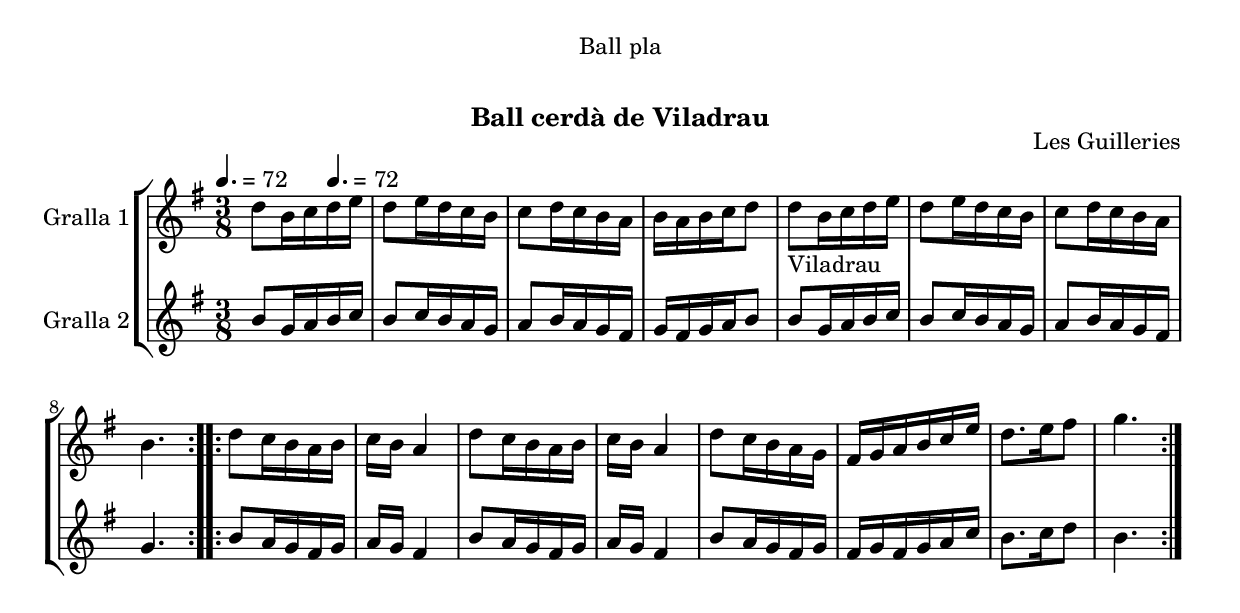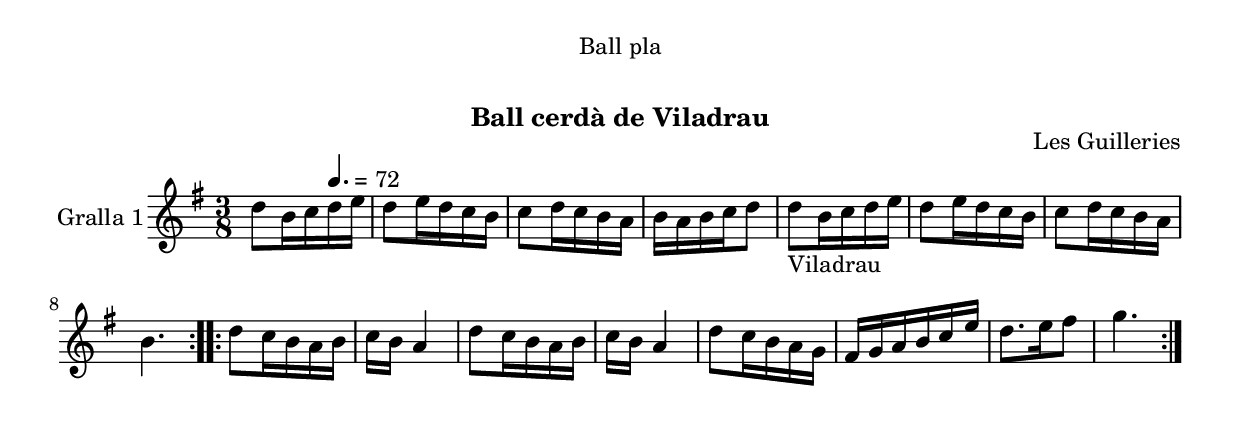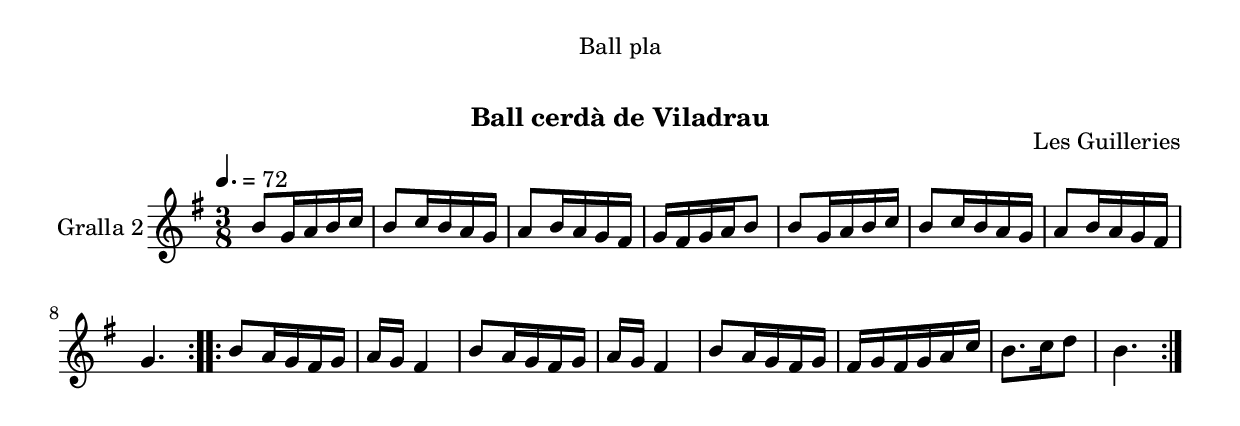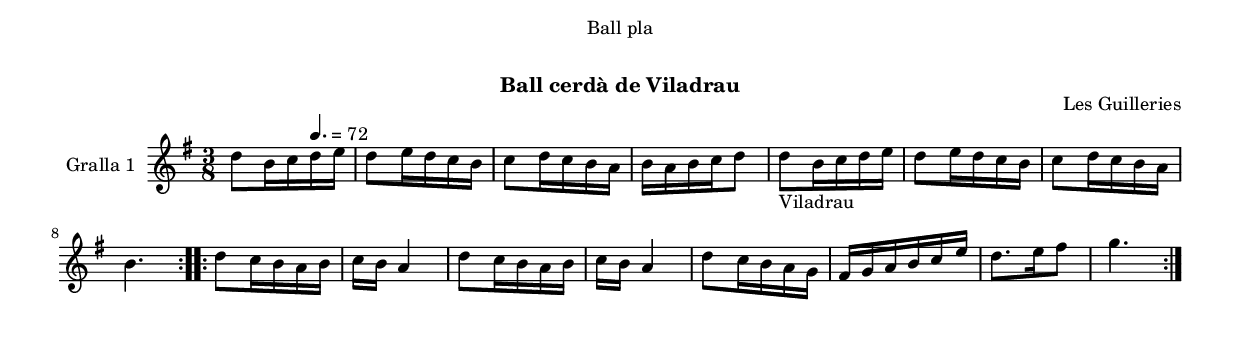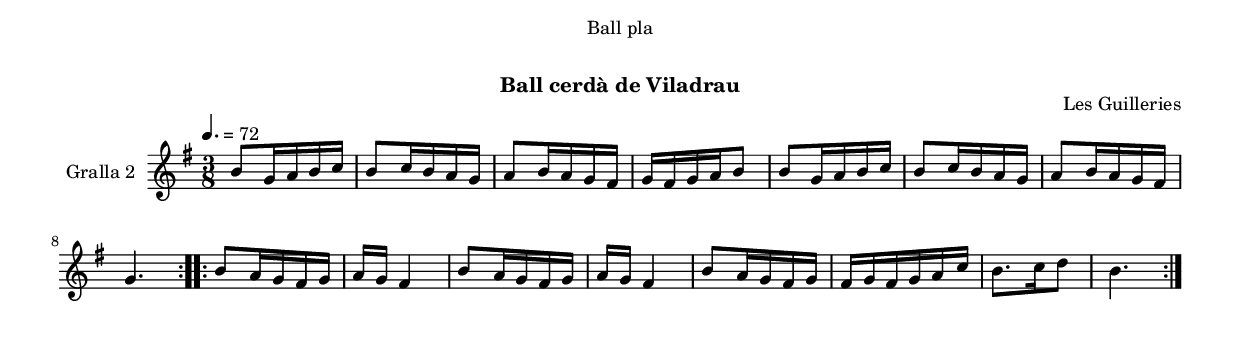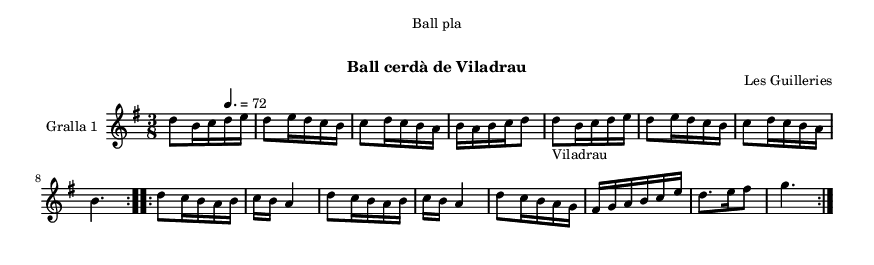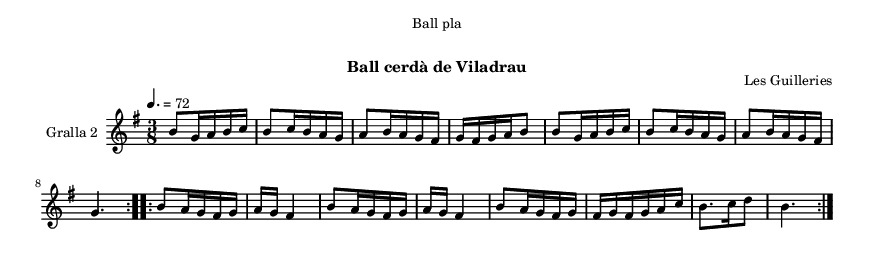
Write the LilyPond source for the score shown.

\version "2.16.0"

\header {
  dedication="Ball pla"
  title="     "
  subtitle="Ball cerdà de Viladrau"
  subsubtitle=""
  poet=""
  meter=""
  piece=""
  composer=""
  arranger=""
  opus="Les Guilleries"
  instrument=""
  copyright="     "
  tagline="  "
}

liniaroAa =
\relative d''
{
  \clef treble
  \key g \major
  \time 3/8
  \repeat volta 2 { d8 b16 c \tempo 4. = 72 d e  |
  d8 e16 d c b  |
  c8 d16 c b a  |
  b16 a b c d8  |
  %05
  d8 _"Viladrau" b16 c d e  |
  d8 e16 d c b  |
  c8 d16 c b a  |
  b4.  | }
  \repeat volta 2 { d8 c16 b a b  |
  %10
  c16 b a4  |
  d8 c16 b a b  |
  c16 b a4  |
  d8 c16 b a g  |
  fis16 g a b c e  |
  %15
  d8. e16 fis8  |
  g4.  | }
}

liniaroAb =
\relative b'
{
  \tempo 4. = 72
  \clef treble
  \key g \major
  \time 3/8
  \repeat volta 2 { b8 g16 a b c  |
  b8 c16 b a g  |
  a8 b16 a g fis  |
  g16 fis g a b8  |
  %05
  b8 g16 a b c  |
  b8 c16 b a g  |
  a8 b16 a g fis  |
  g4.  | }
  \repeat volta 2 { b8 a16 g fis g  |
  %10
  a16 g fis4  |
  b8 a16 g fis g  |
  a16 g fis4  |
  b8 a16 g fis g  |
  fis16 g fis g a c  |
  %15
  b8. c16 d8  |
  b4.  | }
}

\book {

\paper {
  print-page-number = false
  #(set-paper-size "a4")
  #(layout-set-staff-size 20)
}

\bookpart {
  \score {
    \new StaffGroup {
      \override Score.RehearsalMark #'self-alignment-X = #LEFT
      <<
        \new Staff \with {instrumentName = #"Gralla 1" } \liniaroAa
        \new Staff \with {instrumentName = #"Gralla 2" } \liniaroAb
      >>
    }
    \layout {}
  }\score { \unfoldRepeats
    \new StaffGroup {
      \override Score.RehearsalMark #'self-alignment-X = #LEFT
      <<
        \new Staff \with {instrumentName = #"Gralla 1" } \liniaroAa
        \new Staff \with {instrumentName = #"Gralla 2" } \liniaroAb
      >>
    }
    \midi {}
  }
}

\bookpart {
  \header {}
  \score {
    \new StaffGroup {
      \override Score.RehearsalMark #'self-alignment-X = #LEFT
      <<
        \new Staff \with {instrumentName = #"Gralla 1" } \liniaroAa
      >>
    }
    \layout {}
  }\score { \unfoldRepeats
    \new StaffGroup {
      \override Score.RehearsalMark #'self-alignment-X = #LEFT
      <<
        \new Staff \with {instrumentName = #"Gralla 1" } \liniaroAa
      >>
    }
    \midi {}
  }
}

\bookpart {
  \header {}
  \score {
    \new StaffGroup {
      \override Score.RehearsalMark #'self-alignment-X = #LEFT
      <<
        \new Staff \with {instrumentName = #"Gralla 2" } \liniaroAb
      >>
    }
    \layout {}
  }\score { \unfoldRepeats
    \new StaffGroup {
      \override Score.RehearsalMark #'self-alignment-X = #LEFT
      <<
        \new Staff \with {instrumentName = #"Gralla 2" } \liniaroAb
      >>
    }
    \midi {}
  }
}

}

\book {

\paper {
  print-page-number = false
  #(set-paper-size "a5landscape")
  #(layout-set-staff-size 16)
}

\bookpart {
  \header {}
  \score {
    \new StaffGroup {
      \override Score.RehearsalMark #'self-alignment-X = #LEFT
      <<
        \new Staff \with {instrumentName = #"Gralla 1" } \liniaroAa
      >>
    }
    \layout {}
  }
}

\bookpart {
  \header {}
  \score {
    \new StaffGroup {
      \override Score.RehearsalMark #'self-alignment-X = #LEFT
      <<
        \new Staff \with {instrumentName = #"Gralla 2" } \liniaroAb
      >>
    }
    \layout {}
  }
}

}

\book {

\paper {
  print-page-number = false
  #(set-paper-size "a6landscape")
  #(layout-set-staff-size 12)
}

\bookpart {
  \header {}
  \score {
    \new StaffGroup {
      \override Score.RehearsalMark #'self-alignment-X = #LEFT
      <<
        \new Staff \with {instrumentName = #"Gralla 1" } \liniaroAa
      >>
    }
    \layout {}
  }
}

\bookpart {
  \header {}
  \score {
    \new StaffGroup {
      \override Score.RehearsalMark #'self-alignment-X = #LEFT
      <<
        \new Staff \with {instrumentName = #"Gralla 2" } \liniaroAb
      >>
    }
    \layout {}
  }
}

}

